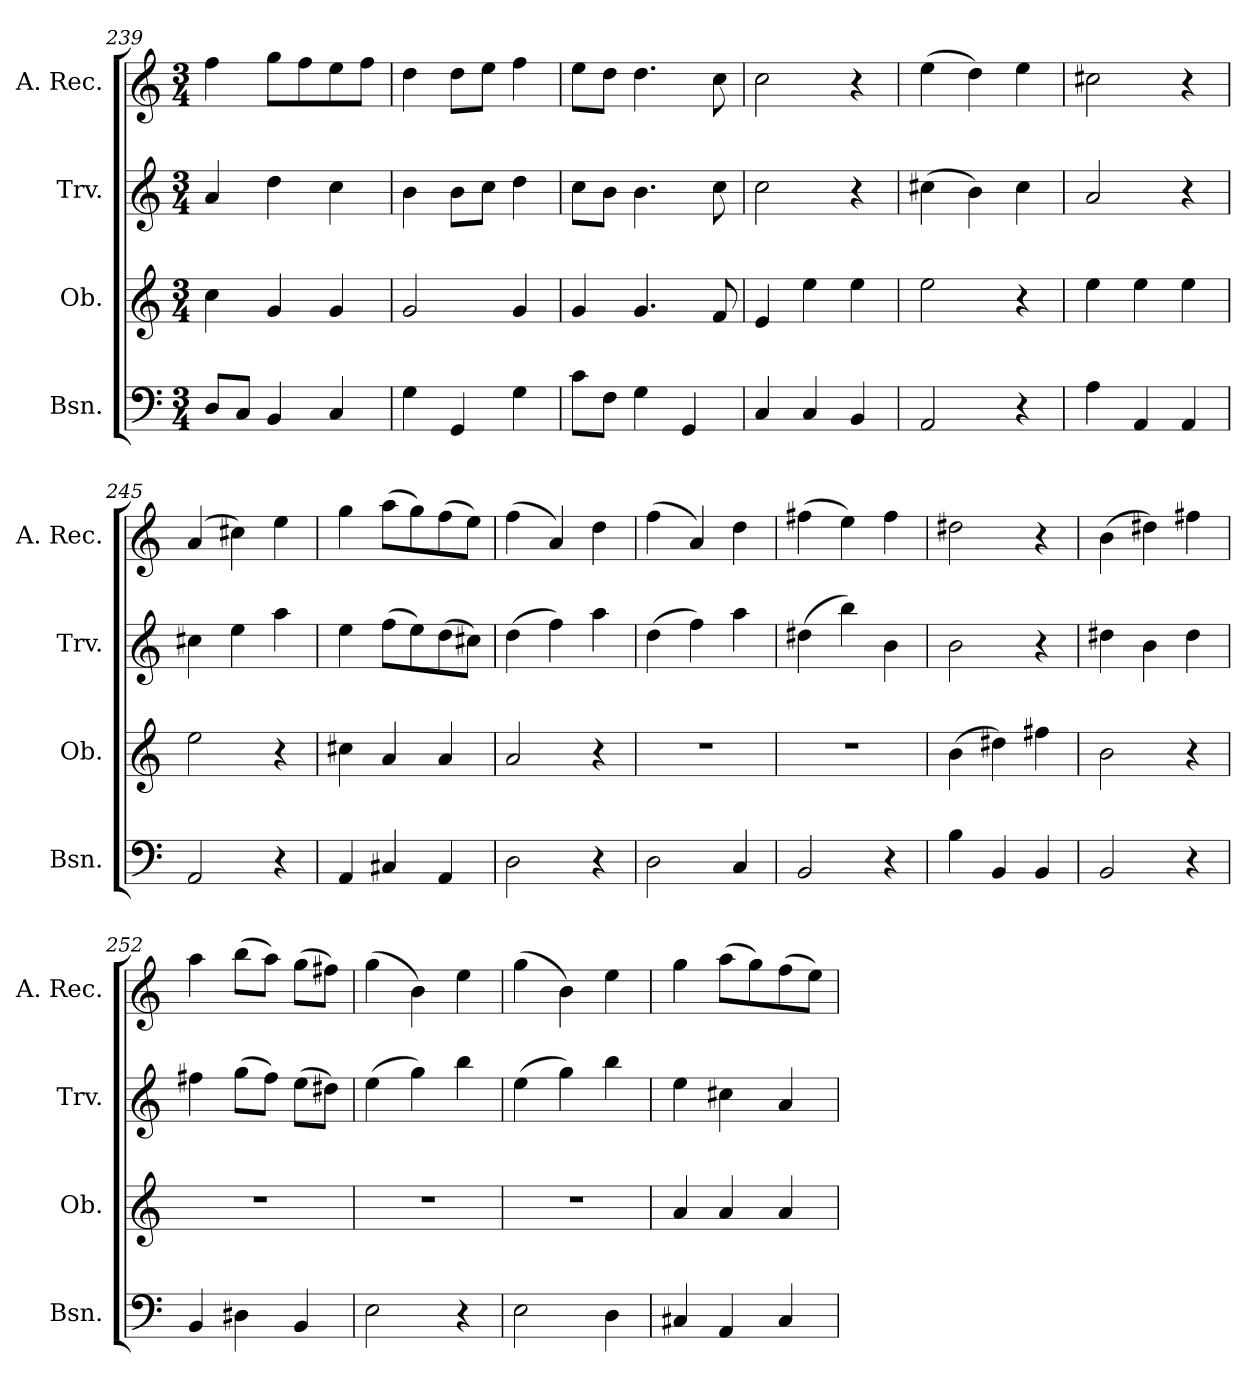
**kern	**kern	**kern	**kern
*part4	*part3	*part2	*part1
*staff4	*staff3	*staff2	*staff1
*I"Bsn.	*I"Ob.	*I"Trv.	*I"A. Rec.
*I'Bsn.	*I'Ob.	*I'Trv.	*I'A. Rec.
*clefF4	*clefG2	*clefG2	*clefG2
*k[]	*k[]	*k[]	*k[]
*C:	*C:	*C:	*C:
*M3/4	*M3/4	*M3/4	*M3/4
=239	=239	=239	=239
8D/L	4cc\	4a/	4ff\
8C/J	.	.	.
4BB/	4g/	4dd\	8gg\L
.	.	.	8ff\
4C/	4g/	4cc\	8ee\
.	.	.	8ff\J
=240	=240	=240	=240
4G\	2g/	4b\	4dd\
4GG/	.	8b\L	8dd\L
.	.	8cc\J	8ee\J
4G\	4g/	4dd\	4ff\
!!LO:LB:g=z
=241	=241	=241	=241
8c\L	4g/	8cc\L	8ee\L
8F\J	.	8b\J	8dd\J
4G\	4.g/	4.b\	4.dd\
4GG/	.	.	.
.	8f/	8cc\	8cc\
=242	=242	=242	=242
4C/	4e/	2cc\	2cc\
4C/	4ee\	.	.
4BB/	4ee\	4r	4r
=243	=243	=243	=243
2AA/	2ee\	(>4cc#X\	(>4ee\
.	.	4b\)	4dd\)
4r	4r	4cc#\	4ee\
=244	=244	=244	=244
4A\	4ee\	2a/	2cc#X\
4AA/	4ee\	.	.
4AA/	4ee\	4r	4r
=245	=245	=245	=245
2AA/	2ee\	4cc#X\	(>4a/
.	.	4ee\	4cc#X\)
4r	4r	4aa\	4ee\
=246	=246	=246	=246
4AA/	4cc#X\	4ee\	4gg\
4C#X/	4a/	(>8ff\L	(>8aa\L
.	.	8ee\)	8gg\)
4AA/	4a/	(>8dd\	(>8ff\
.	.	8cc#X\J)	8ee\J)
=247	=247	=247	=247
2D\	2a/	(>4dd\	(>4ff\
.	.	4ff\)	4a/)
4r	4r	4aa\	4dd\
=248	=248	=248	=248
!	!LO:N:vis=1	!	!
2D\	2.r	(>4dd\	(>4ff\
.	.	4ff\)	4a/)
4C/	.	4aa\	4dd\
=249	=249	=249	=249
!	!LO:N:vis=1	!	!
2BB/	2.r	(>4dd#X\	(>4ff#X\
.	.	4bb\)	4ee\)
4r	.	4b\	4ff#\
=250	=250	=250	=250
4B\	(>4b\	2b\	2dd#X\
4BB/	4dd#X\)	.	.
4BB/	4ff#X\	4r	4r
!!LO:LB:g=z
=251	=251	=251	=251
2BB/	2b\	4dd#X\	(>4b\
.	.	4b\	4dd#X\)
4r	4r	4dd#\	4ff#X\
=252	=252	=252	=252
!	!LO:N:vis=1	!	!
4BB/	2.r	4ff#X\	4aa\
4D#X\	.	(>8gg\L	(>8bb\L
.	.	8ff#\J)	8aa\J)
4BB/	.	(>8ee\L	(>8gg\L
.	.	8dd#X\J)	8ff#X\J)
=253	=253	=253	=253
!	!LO:N:vis=1	!	!
2E\	2.r	(>4ee\	(>4gg\
.	.	4gg\)	4b\)
4r	.	4bb\	4ee\
=254	=254	=254	=254
!	!LO:N:vis=1	!	!
2E\	2.r	(>4ee\	(>4gg\
.	.	4gg\)	4b\)
4D\	.	4bb\	4ee\
=255	=255	=255	=255
4C#X/	4a/	4ee\	4gg\
4AA/	4a/	4cc#X\	(>8aa\L
.	.	.	8gg\)
4C#/	4a/	4a/	(>8ff\
.	.	.	8ee\J)
=	=	=	=
*-	*-	*-	*-
